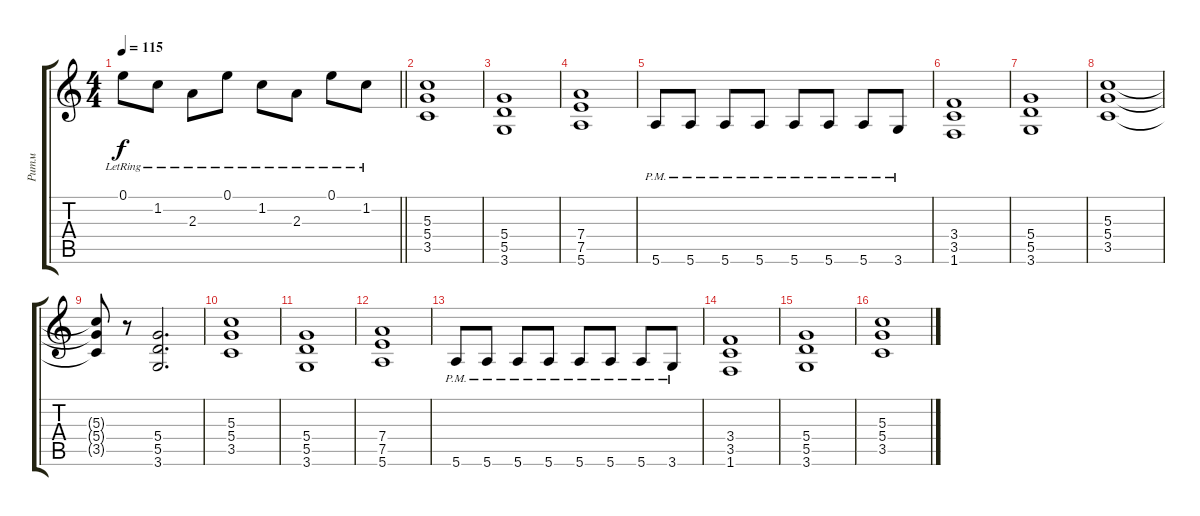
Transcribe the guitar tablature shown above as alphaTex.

\track ("Ритм" "Ритм") {instrument electricguitarclean}
\staff {score tabs}
\tuning (E4 B3 G3 D3 A2 E2) {hide}
\ts (4 4)
\tempo 115
\clef g2
\barLineRight lightlight
\ks c
0.1{lr}.8{dy f} 1.2{lr}.8 2.3{lr}.8 0.1{lr}.8 1.2{lr}.8 2.3{lr}.8 0.1{lr}.8 1.2{lr}.8 |
(5.3 5.4 3.5).1{instrument distortionguitar} |
(5.4 5.5 3.6).1 |
(7.4 7.5 5.6).1 |
5.6{pm}.8 5.6{pm}.8 5.6{pm}.8 5.6{pm}.8 5.6{pm}.8 5.6{pm}.8 5.6{pm}.8 3.6{pm}.8 |
(3.4 3.5 1.6).1 |
(5.4 5.5 3.6).1 |
(5.3 5.4 3.5).1 |
(5.3{t} 5.4{t} 3.5{t}).8 r.8 (5.4 5.5 3.6).2{d} |
(5.3 5.4 3.5).1 |
(5.4 5.5 3.6).1 |
(7.4 7.5 5.6).1 |
5.6{pm}.8 5.6{pm}.8 5.6{pm}.8 5.6{pm}.8 5.6{pm}.8 5.6{pm}.8 5.6{pm}.8 3.6{pm}.8 |
(3.4 3.5 1.6).1 |
(5.4 5.5 3.6).1 |
(5.3 5.4 3.5).1
